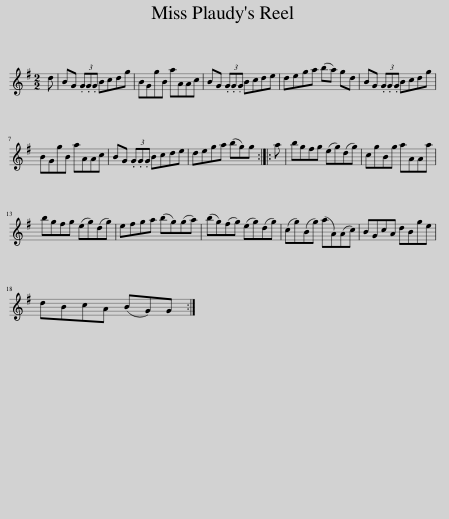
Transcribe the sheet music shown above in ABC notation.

X:1
L:1/8
M:2/2
I:linebreak $
K:G
V:1 treble
V:1
 d | BG (3.G.G.G Bcdg | BGgB aAAc | BG (3.G.G.G Bcde | dega (ba) gd | %5
 BG (3.G.G.G Bcdg |$ BGgB aAAc | BG (3.G.G.G Bcde | dega (bg)g :: a | %10
 bgfg (eg)(dg) | cgBg aAAa |$ bgfg (eg)(dg) | efga (bg)(ga) | (bg)(fg) (eg)(dg) | %15
 (cg)(Bg) (aA)(Ac) | BGcA dBge |$ dBcA (BG)G :| %18
